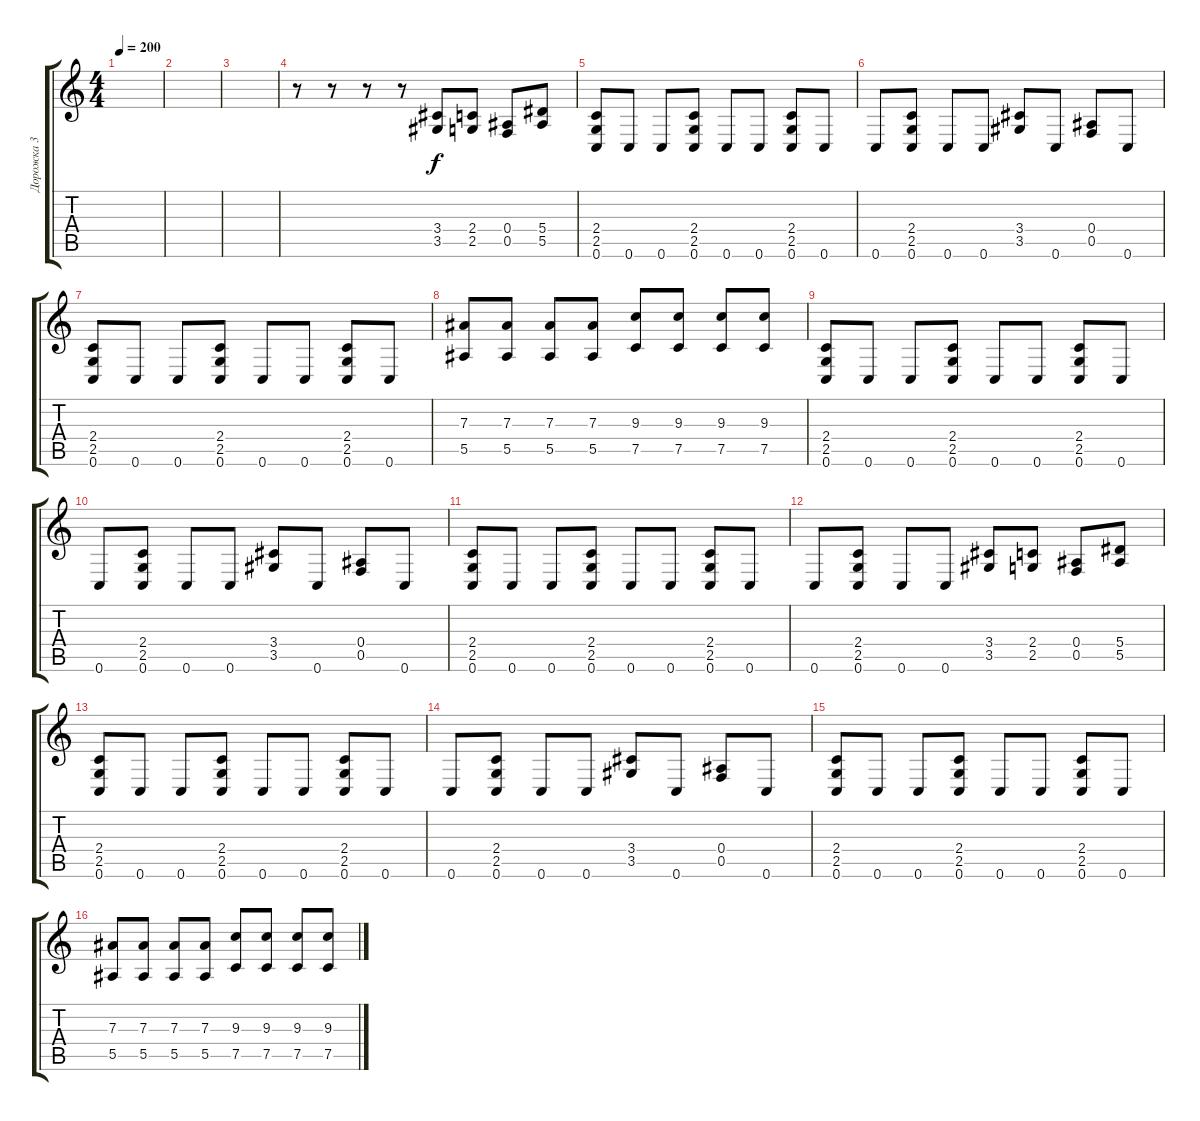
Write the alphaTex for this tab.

\track ("Дорожка 3" "Дорожка 3") {instrument distortionguitar}
\staff {score tabs}
\tuning (C4 G3 Eb3 Bb2 F2 C2) {hide}
\ts (4 4)
\tempo 200
\clef g2
\ks c
|
|
|
r.8 r.8 r.8 r.8 (3.4 3.5).8 (2.4 2.5).8 (0.4 0.5).8 (5.4 5.5).8 |
(2.4 2.5 0.6).8 0.6.8 0.6.8 (2.4 2.5 0.6).8 0.6.8 0.6.8 (2.4 2.5 0.6).8 0.6.8 |
0.6.8 (2.4 2.5 0.6).8 0.6.8 0.6.8 (3.4 3.5).8 0.6.8 (0.4 0.5).8 0.6.8 |
(2.4 2.5 0.6).8 0.6.8 0.6.8 (2.4 2.5 0.6).8 0.6.8 0.6.8 (2.4 2.5 0.6).8 0.6.8 |
(7.3 5.5).8 (7.3 5.5).8 (7.3 5.5).8 (7.3 5.5).8 (9.3 7.5).8 (9.3 7.5).8 (9.3 7.5).8 (9.3 7.5).8 |
(2.4 2.5 0.6).8 0.6.8 0.6.8 (2.4 2.5 0.6).8 0.6.8 0.6.8 (2.4 2.5 0.6).8 0.6.8 |
0.6.8 (2.4 2.5 0.6).8 0.6.8 0.6.8 (3.4 3.5).8 0.6.8 (0.4 0.5).8 0.6.8 |
(2.4 2.5 0.6).8 0.6.8 0.6.8 (2.4 2.5 0.6).8 0.6.8 0.6.8 (2.4 2.5 0.6).8 0.6.8 |
0.6.8 (2.4 2.5 0.6).8 0.6.8 0.6.8 (3.4 3.5).8 (2.4 2.5).8 (0.4 0.5).8 (5.4 5.5).8 |
(2.4 2.5 0.6).8 0.6.8 0.6.8 (2.4 2.5 0.6).8 0.6.8 0.6.8 (2.4 2.5 0.6).8 0.6.8 |
0.6.8 (2.4 2.5 0.6).8 0.6.8 0.6.8 (3.4 3.5).8 0.6.8 (0.4 0.5).8 0.6.8 |
(2.4 2.5 0.6).8 0.6.8 0.6.8 (2.4 2.5 0.6).8 0.6.8 0.6.8 (2.4 2.5 0.6).8 0.6.8 |
(7.3 5.5).8 (7.3 5.5).8 (7.3 5.5).8 (7.3 5.5).8 (9.3 7.5).8 (9.3 7.5).8 (9.3 7.5).8 (9.3 7.5).8
